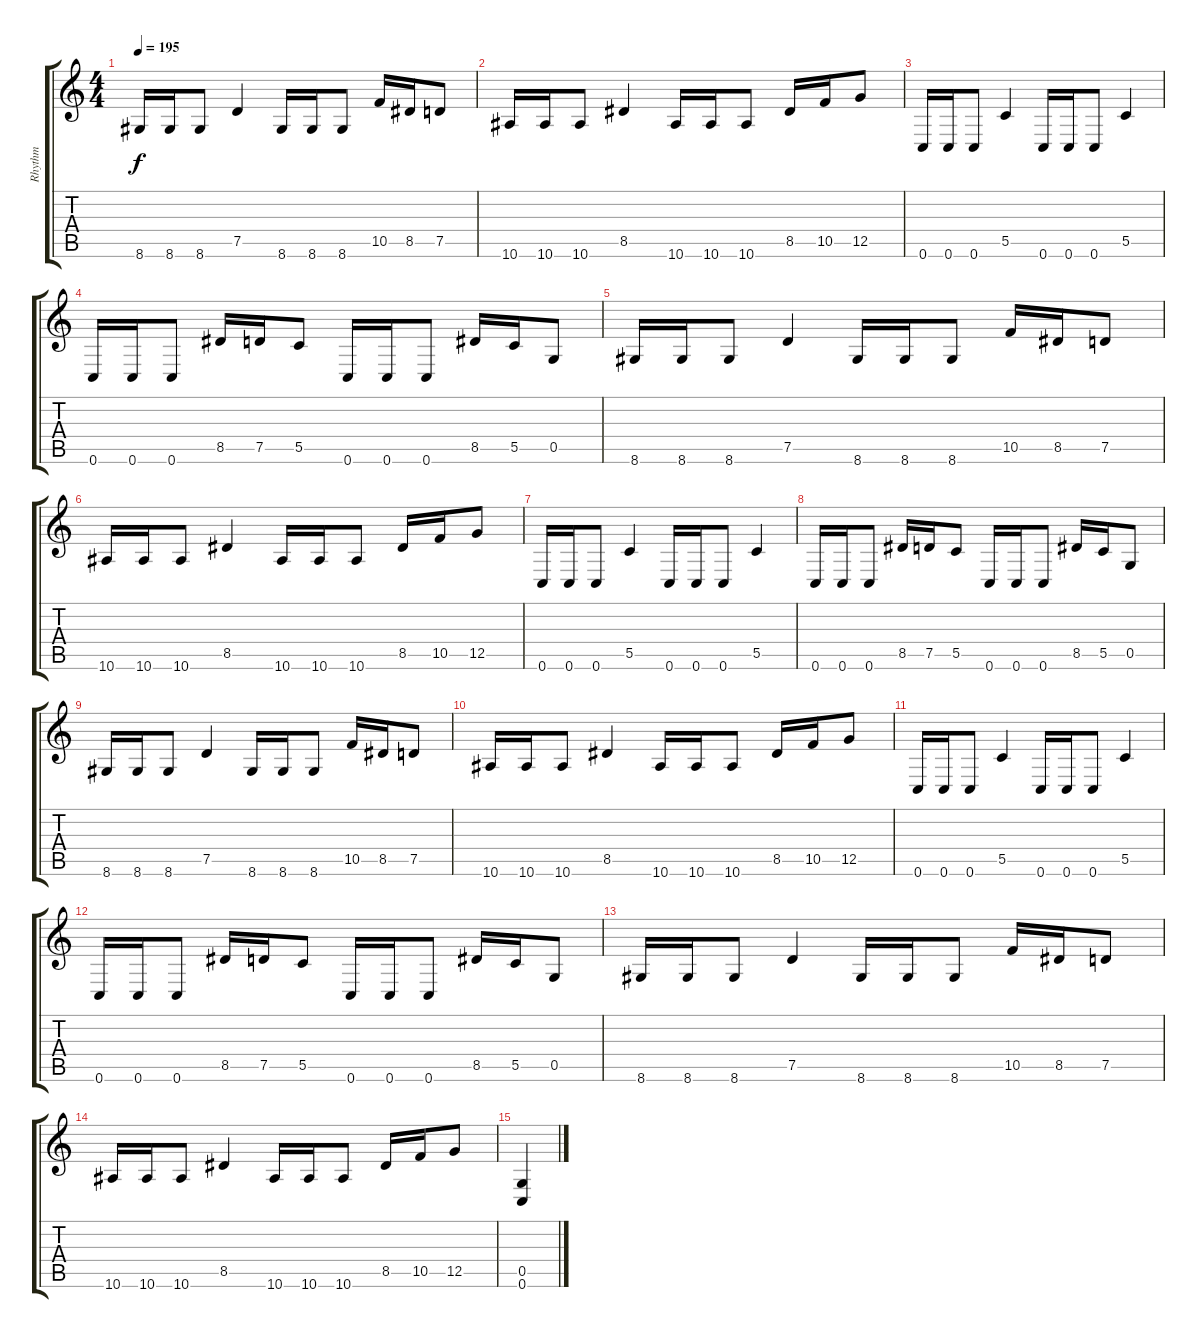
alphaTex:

\track ("Rhythm" "Rhythm") {instrument distortionguitar}
\staff {score tabs}
\tuning (D4 A3 F3 C3 G2 C2) {hide}
\ts (4 4)
\tempo 195
\clef g2
\ks c
8.6.16{dy f} 8.6.16 8.6.8 7.5.4 8.6.16 8.6.16 8.6.8 10.5.16 8.5.16 7.5.8 |
10.6.16 10.6.16 10.6.8 8.5.4 10.6.16 10.6.16 10.6.8 8.5.16 10.5.16 12.5.8 |
0.6.16 0.6.16 0.6.8 5.5.4 0.6.16 0.6.16 0.6.8 5.5.4 |
0.6.16 0.6.16 0.6.8 8.5.16 7.5.16 5.5.8 0.6.16 0.6.16 0.6.8 8.5.16 5.5.16 0.5.8 |
8.6.16 8.6.16 8.6.8 7.5.4 8.6.16 8.6.16 8.6.8 10.5.16 8.5.16 7.5.8 |
10.6.16 10.6.16 10.6.8 8.5.4 10.6.16 10.6.16 10.6.8 8.5.16 10.5.16 12.5.8 |
0.6.16 0.6.16 0.6.8 5.5.4 0.6.16 0.6.16 0.6.8 5.5.4 |
0.6.16 0.6.16 0.6.8 8.5.16 7.5.16 5.5.8 0.6.16 0.6.16 0.6.8 8.5.16 5.5.16 0.5.8 |
8.6.16 8.6.16 8.6.8 7.5.4 8.6.16 8.6.16 8.6.8 10.5.16 8.5.16 7.5.8 |
10.6.16 10.6.16 10.6.8 8.5.4 10.6.16 10.6.16 10.6.8 8.5.16 10.5.16 12.5.8 |
0.6.16 0.6.16 0.6.8 5.5.4 0.6.16 0.6.16 0.6.8 5.5.4 |
0.6.16 0.6.16 0.6.8 8.5.16 7.5.16 5.5.8 0.6.16 0.6.16 0.6.8 8.5.16 5.5.16 0.5.8 |
8.6.16 8.6.16 8.6.8 7.5.4 8.6.16 8.6.16 8.6.8 10.5.16 8.5.16 7.5.8 |
10.6.16 10.6.16 10.6.8 8.5.4 10.6.16 10.6.16 10.6.8 8.5.16 10.5.16 12.5.8 |
(0.5 0.6).4
